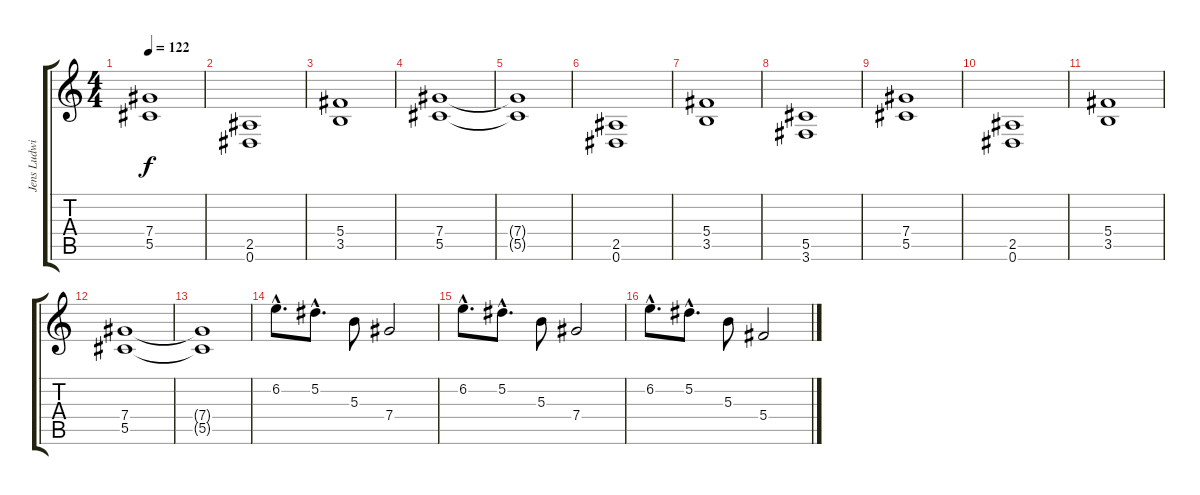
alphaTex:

\track ("Jens Ludwig" "Jens Ludwi") {instrument overdrivenguitar}
\staff {score tabs}
\tuning (Eb4 Bb3 Gb3 Db3 Ab2 Eb2) {hide}
\ts (4 4)
\tempo 122
\clef g2
\ks c
(7.4 5.5).1{dy f} |
(2.5 0.6).1 |
(5.4 3.5).1 |
(7.4 5.5).1 |
(7.4{t} 5.5{t}).1 |
(2.5 0.6).1 |
(5.4 3.5).1 |
(5.5 3.6).1 |
(7.4 5.5).1 |
(2.5 0.6).1 |
(5.4 3.5).1 |
(7.4 5.5).1 |
(7.4{t} 5.5{t}).1 |
6.2{hac}.8{d volume 16} 5.2{hac}.8{d} 5.3.8 7.4.2 |
6.2{hac}.8{d} 5.2{hac}.8{d} 5.3.8 7.4.2 |
6.2{hac}.8{d} 5.2{hac}.8{d} 5.3.8 5.4.2
